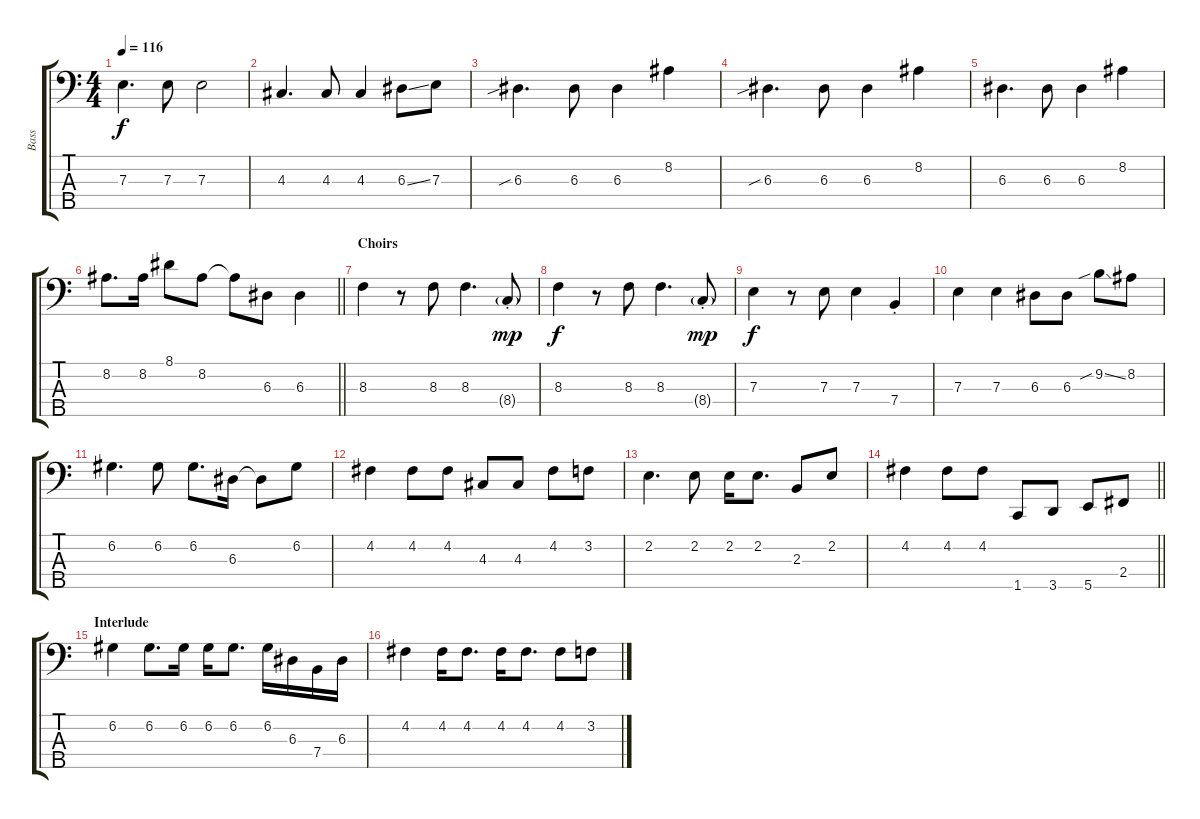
\track ("Bass" "Bass") {instrument electricbassfinger}
\staff {score tabs}
\tuning (G2 D2 A1 E1 B0) {hide}
\ts (4 4)
\tempo 116
\clef f4
\ks c
7.3.4{d dy f} 7.3.8 7.3.2 |
4.3.4{d} 4.3.8 4.3.4 6.3{ss}.8 7.3.8 |
6.3{sib}.4{d} 6.3.8 6.3.4 8.2.4 |
6.3{sib}.4{d} 6.3.8 6.3.4 8.2.4 |
6.3.4{d} 6.3.8 6.3.4 8.2.4 |
\barLineRight lightlight
8.2.8{d} 8.2.16 8.1.8 8.2.8 8.2{t}.8 6.3.8 6.3.4 |
\section ("" "Choirs")
8.3.4 r.8 8.3.8 8.3.4{d} 8.4{g st}.8{dy mp} |
8.3.4{dy f} r.8 8.3.8 8.3.4{d} 8.4{g st}.8{dy mp} |
7.3.4{dy f} r.8 7.3.8 7.3.4 7.4{st}.4 |
7.3.4 7.3.4 6.3.8 6.3.8 9.2{sib ss}.8 8.2.8 |
6.2.4{d} 6.2.8 6.2.8{d} 6.3.16 6.3{t}.8 6.2.8 |
4.2.4 4.2.8 4.2.8 4.3.8 4.3.8 4.2.8 3.2.8 |
2.2.4{d} 2.2.8 2.2.16 2.2.8{d} 2.3.8 2.2.8 |
\barLineRight lightlight
4.2.4 4.2.8 4.2.8 1.5.8 3.5.8 5.5.8 2.4.8 |
\section ("" "Interlude")
6.2.4 6.2.8{d} 6.2.16 6.2.16 6.2.8{d} 6.2.16 6.3.16 7.4.16 6.3.16 |
4.2.4 4.2.16 4.2.8{d} 4.2.16 4.2.8{d} 4.2.8 3.2.8
